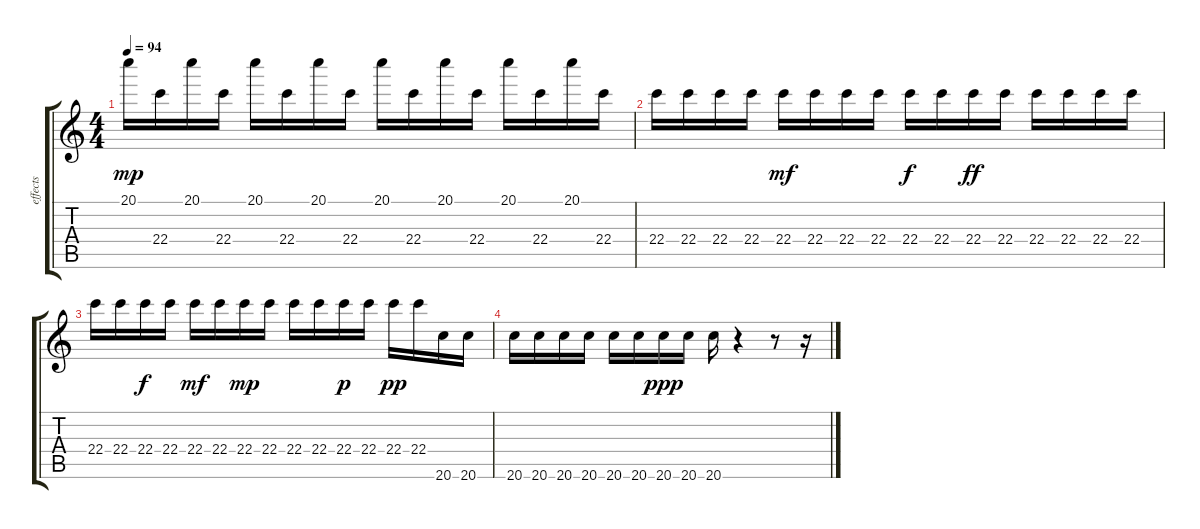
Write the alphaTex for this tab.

\track ("effects" "effects") {instrument synthbass1}
\staff {score tabs}
\tuning (E4 B3 G3 D3 A2 E2) {hide}
\ts (4 4)
\tempo 94
\clef g2
\ks c
20.1.16{dy mp} 22.4.16 20.1.16 22.4.16 20.1.16 22.4.16 20.1.16 22.4.16 20.1.16 22.4.16 20.1.16 22.4.16 20.1.16 22.4.16 20.1.16 22.4.16 |
22.4.16 22.4.16 22.4.16 22.4.16 22.4.16{dy mf} 22.4.16 22.4.16 22.4.16 22.4.16{dy f} 22.4.16 22.4.16{dy ff} 22.4.16 22.4.16 22.4.16 22.4.16 22.4.16 |
22.4.16 22.4.16 22.4.16{dy f} 22.4.16 22.4.16{dy mf} 22.4.16 22.4.16{dy mp} 22.4.16 22.4.16 22.4.16 22.4.16{dy p} 22.4.16 22.4.16{dy pp} 22.4.16 20.6.16 20.6.16 |
20.6.16 20.6.16 20.6.16 20.6.16 20.6.16 20.6.16 20.6.16{dy ppp} 20.6.16 20.6.16 r.4 r.8 r.16
